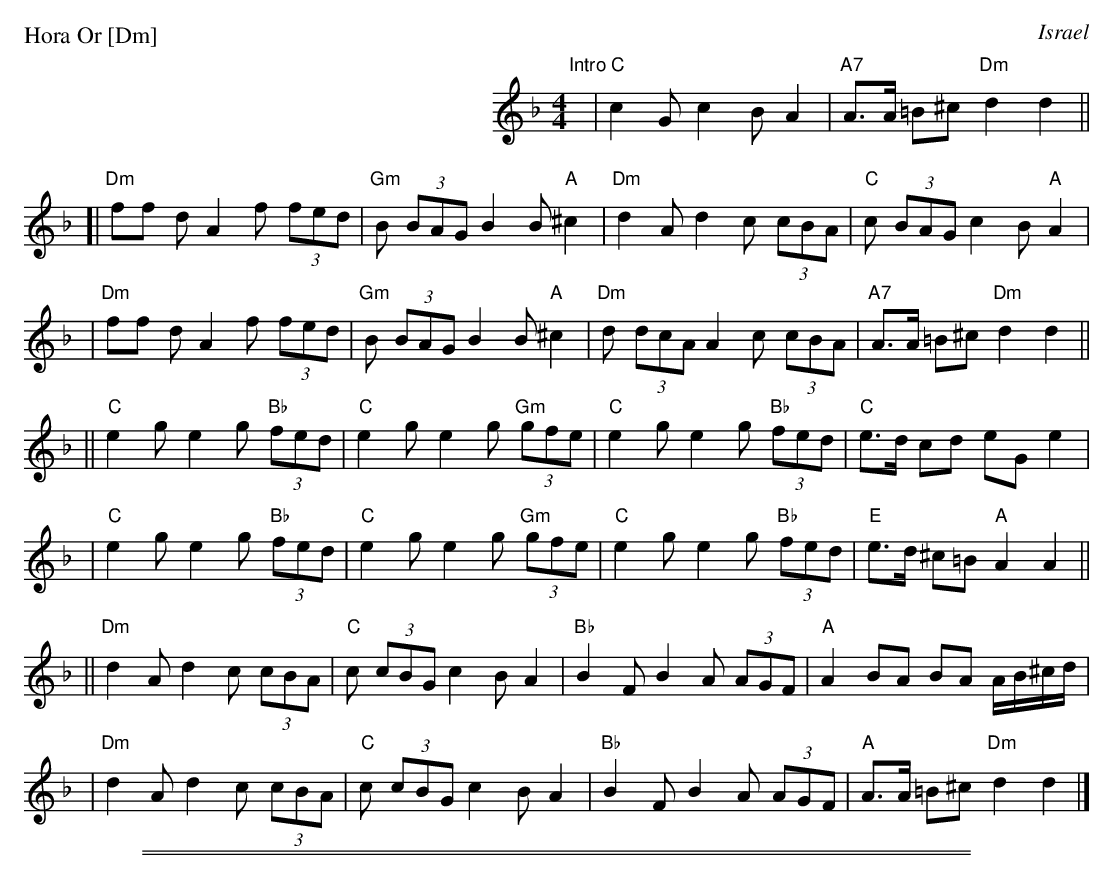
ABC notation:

X:1
P: Hora Or [Dm]
O: Israel
M: 4/4
L: 1/8
K: Dm
"Intro"[|]y2\
|"C"c2G c2B A2 | "A7"A>A =B^c "Dm"d2d2 ||
[| "Dm"ff dA2 f (3fed | "Gm"B (3BAG B2 B "A"^c2 | "Dm"d2 A d2 c (3cBA | "C"c (3BAG c2 B "A"A2 |
|  "Dm"ff dA2 f (3fed | "Gm"B (3BAG B2 B "A"^c2 | "Dm"d (3dcA A2 c (3cBA | "A7"A>A =B^c "Dm"d2d2 ||
|| "C"e2 g e2 g "Bb"(3fed | "C"e2 g e2 g "Gm"(3gfe | "C"e2 g e2 g "Bb"(3fed | "C"e>d cd eG e2 |
|  "C"e2 g e2 g "Bb"(3fed | "C"e2 g e2 g "Gm"(3gfe | "C"e2 g e2 g "Bb"(3fed | "E"e>d ^c=B "A"A2 A2 ||
|| "Dm"d2 A d2 c (3cBA | "C"c (3cBG c2 B A2 | "Bb"B2 F B2 A (3AGF | "A"A2 BA BA A/B/^c/d/ |
|  "Dm"d2 A d2 c (3cBA | "C"c (3cBG c2 B A2 | "Bb"B2 F B2 A (3AGF | "A"A>A =B^c "Dm"d2d2 |]
